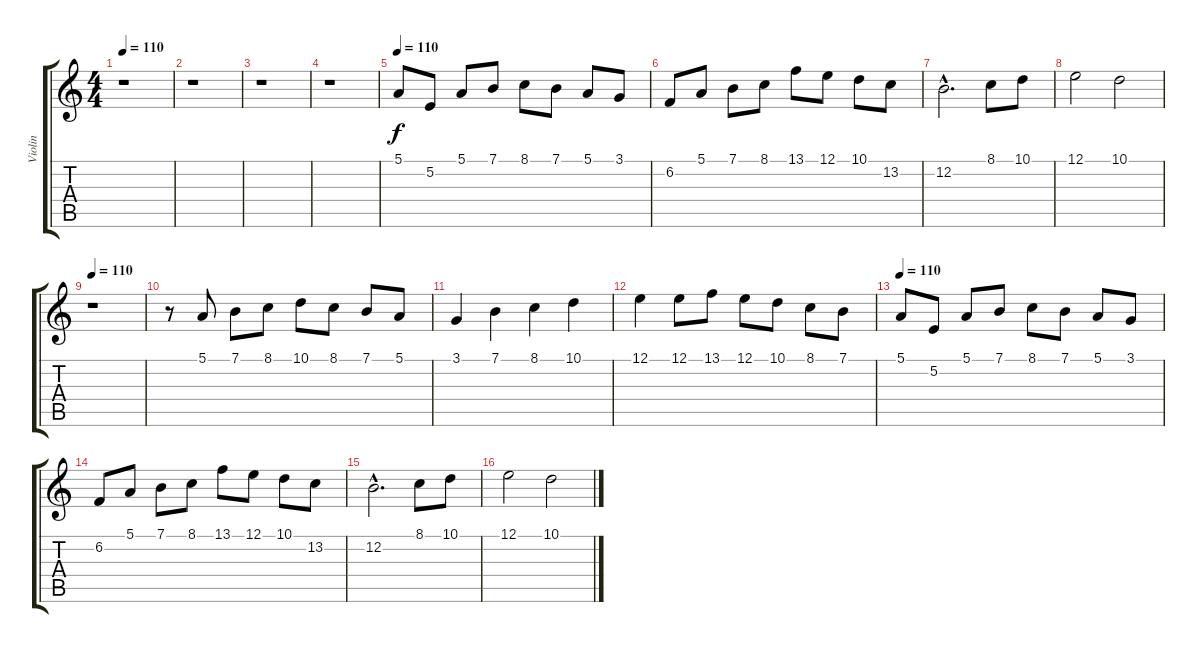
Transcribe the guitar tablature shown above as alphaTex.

\track ("Violin" "Violin") {instrument violin}
\staff {score tabs}
\tuning (E4 B3 G3 D3 A2 E2) {hide}
\ts (4 4)
\tempo 110
\clef g2
\ks c
r.1{dy f} |
r.1 |
r.1 |
r.1 |
\tempo 110
5.1.8 5.2.8 5.1.8 7.1.8 8.1.8 7.1.8 5.1.8 3.1.8 |
6.2.8 5.1.8 7.1.8 8.1.8 13.1.8 12.1.8 10.1.8 13.2.8 |
12.2{hac}.2{d} 8.1.8 10.1.8 |
12.1.2 10.1.2 |
\tempo 110
r.1 |
r.8 5.1.8 7.1.8 8.1.8 10.1.8 8.1.8 7.1.8 5.1.8 |
3.1.4 7.1.4 8.1.4 10.1.4 |
12.1.4 12.1.8 13.1.8 12.1.8 10.1.8 8.1.8 7.1.8 |
\tempo 110
5.1.8 5.2.8 5.1.8 7.1.8 8.1.8 7.1.8 5.1.8 3.1.8 |
6.2.8 5.1.8 7.1.8 8.1.8 13.1.8 12.1.8 10.1.8 13.2.8 |
12.2{hac}.2{d} 8.1.8 10.1.8 |
12.1.2 10.1.2
